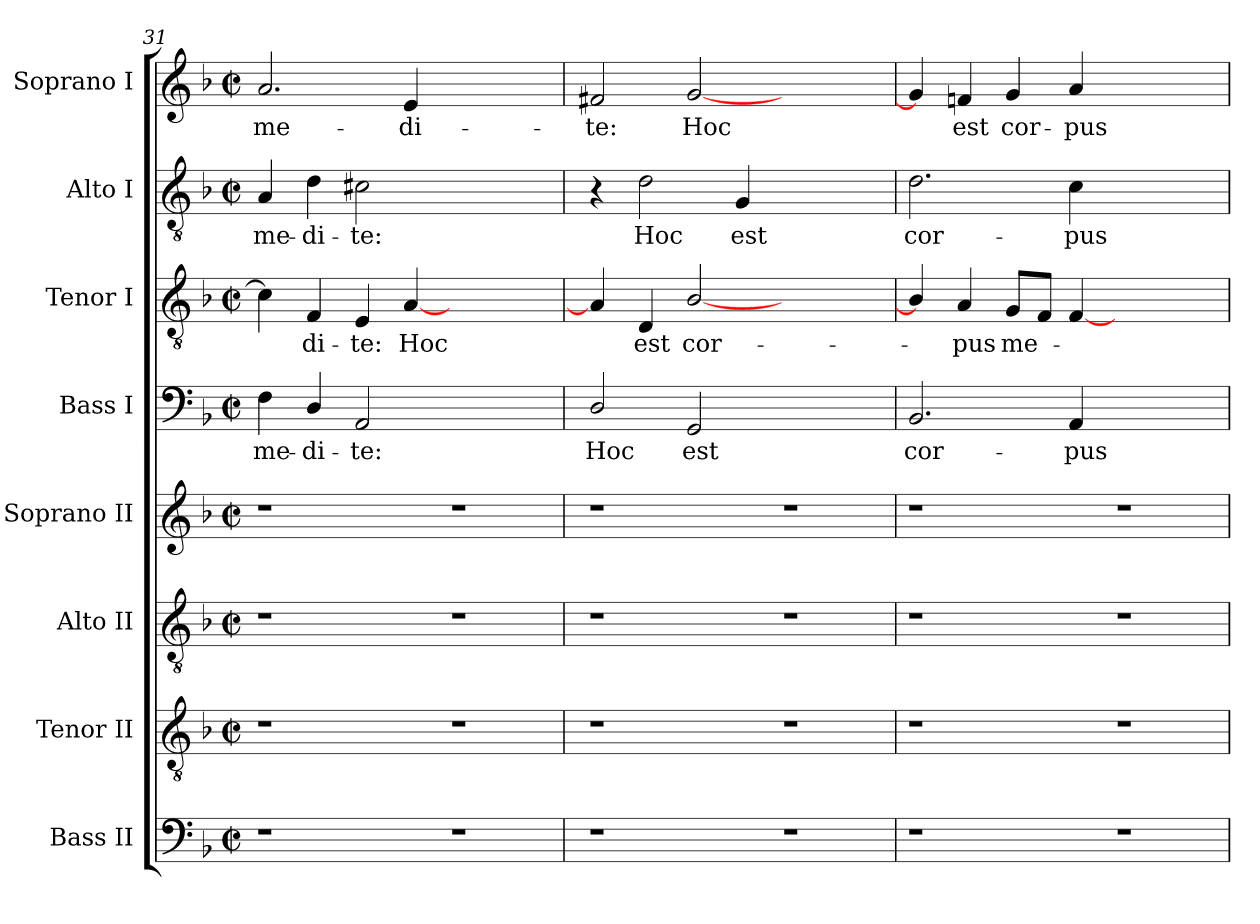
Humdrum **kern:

**kern	**kern	**kern	**kern	**kern	**text	**kern	**text	**kern	**text	**kern	**text
*part8	*part7	*part6	*part5	*part4	*part4	*part3	*part3	*part2	*part2	*part1	*part1
*staff8	*staff7	*staff6	*staff5	*staff4	*staff4	*staff3	*staff3	*staff2	*staff2	*staff1	*staff1
*I"Bass II	*I"Tenor II	*I"Alto II	*I"Soprano II	*I"Bass I	*	*I"Tenor I	*	*I"Alto I	*	*I"Soprano I	*
*I'B. II	*I'T. II	*I'A. II	*I'S. II	*I'B. I	*	*I'T. I	*	*I'A. I	*	*I'S. I	*
!!LO:PB:g=z
*clefF4	*clefGv2	*clefGv2	*clefG2	*clefF4	*	*clefGv2	*	*clefGv2	*	*clefG2	*
*	*ITrd7c12	*	*	*	*	*ITrd7c12	*	*	*	*	*
*k[b-]	*k[b-]	*k[b-]	*k[b-]	*k[b-]	*	*k[b-]	*	*k[b-]	*	*k[b-]	*
*F:	*F:	*F:	*F:	*F:	*	*F:	*	*F:	*	*F:	*
*M2/2	*M2/2	*M2/2	*M2/2	*M2/2	*	*M2/2	*	*M2/2	*	*M2/2	*
*met(c|)	*met(c|)	*met(c|)	*met(c|)	*met(c|)	*	*met(c|)	*	*met(c|)	*	*met(c|)	*
=31	=31	=31	=31	=31	=31	=31	=31	=31	=31	=31	=31
!	!	!	!	!	!LO:LY:b:color=#000000	!	!	!	!	!	!
!	!	!	!	!	!	!	!	!	!LO:LY:b:color=#000000	!	!
!	!	!	!	!	!	!	!	!	!	!	!LO:LY:b:color=#000000
1r	1r	1r	1r	4Fi\	-me-	4Ci\]	.	4Ai/	-me-	2.ai/	-me-
!	!	!	!	!	!LO:LY:b:color=#000000	!	!	!	!	!	!
!	!	!	!	!	!	!	!LO:LY:b:color=#000000	!	!	!	!
!	!	!	!	!	!	!	!	!	!LO:LY:b:color=#000000	!	!
.	.	.	.	4Di/	-di-	4FFi/	-di-	4di\	-di-	.	.
!	!	!	!	!	!LO:LY:b:color=#000000	!	!	!	!	!	!
!	!	!	!	!	!	!	!LO:LY:b:color=#000000	!	!	!	!
!	!	!	!	!	!	!	!	!	!LO:LY:b:color=#000000	!	!
.	.	.	.	2AAi/	-te:	4EEi/	-te:	2c#Xi\	-te:	.	.
!	!	!	!	!	!	!	!LO:LY:b:color=#000000	!	!	!	!
!	!	!	!	!	!	!	!	!	!	!	!LO:LY:b:color=#000000
.	.	.	.	.	.	[<4AAi/	Hoc	.	.	4ei/	-di-
1r	1r	1r	1r	1ryy	.	1ryy	.	1ryy	.	1ryy	.
=32	=32	=32	=32	=32	=32	=32	=32	=32	=32	=32	=32
!	!	!	!	!	!LO:LY:b:color=#000000	!	!	!	!	!	!
!	!	!	!	!	!	!	!	!	!	!	!LO:LY:b:color=#000000
1r	1r	1r	1r	2Di/	Hoc	4AAi/]	.	4r	.	2f#Xi/	-te:
!	!	!	!	!	!	!	!LO:LY:b:color=#000000	!	!	!	!
!	!	!	!	!	!	!	!	!	!LO:LY:b:color=#000000	!	!
.	.	.	.	.	.	4DDi/	est	2di\	Hoc	.	.
!	!	!	!	!	!LO:LY:b:color=#000000	!	!	!	!	!	!
!	!	!	!	!	!	!	!LO:LY:b:color=#000000	!	!	!	!
!	!	!	!	!	!	!	!	!	!	!	!LO:LY:b:color=#000000
.	.	.	.	2GGi/	est	[<2BB-i/	cor-	.	.	[<2gi/	Hoc
!	!	!	!	!	!	!	!	!	!LO:LY:b:color=#000000	!	!
.	.	.	.	.	.	.	.	4Gi/	est	.	.
1r	1r	1r	1r	1ryy	.	1ryy	.	1ryy	.	1ryy	.
=33	=33	=33	=33	=33	=33	=33	=33	=33	=33	=33	=33
!	!	!	!	!	!LO:LY:b:color=#000000	!	!	!	!	!	!
!	!	!	!	!	!	!	!	!	!LO:LY:b:color=#000000	!	!
1r	1r	1r	1r	2.BB-i/	cor-	4BB-i/]	.	2.di\	cor-	4gi/]	.
!	!	!	!	!	!	!	!LO:LY:b:color=#000000	!	!	!	!
!	!	!	!	!	!	!	!	!	!	!	!LO:LY:b:color=#000000
.	.	.	.	.	.	4AAi/	-pus	.	.	4fni/	est
!	!	!	!	!	!	!	!LO:LY:b:color=#000000	!	!	!	!
!	!	!	!	!	!	!	!	!	!	!	!LO:LY:b:color=#000000
.	.	.	.	.	.	8GGi/L	me-	.	.	4gi/	cor-
.	.	.	.	.	.	8FFi/J	.	.	.	.	.
!	!	!	!	!	!LO:LY:b:color=#000000	!	!	!	!	!	!
!	!	!	!	!	!	!	!	!	!LO:LY:b:color=#000000	!	!
!	!	!	!	!	!	!	!	!	!	!	!LO:LY:b:color=#000000
.	.	.	.	4AAi/	-pus	[<4FFi/	.	4ci\	-pus	4ai/	-pus
1r	1r	1r	1r	1ryy	.	1ryy	.	1ryy	.	1ryy	.
=	=	=	=	=	=	=	=	=	=	=	=
*-	*-	*-	*-	*-	*-	*-	*-	*-	*-	*-	*-
